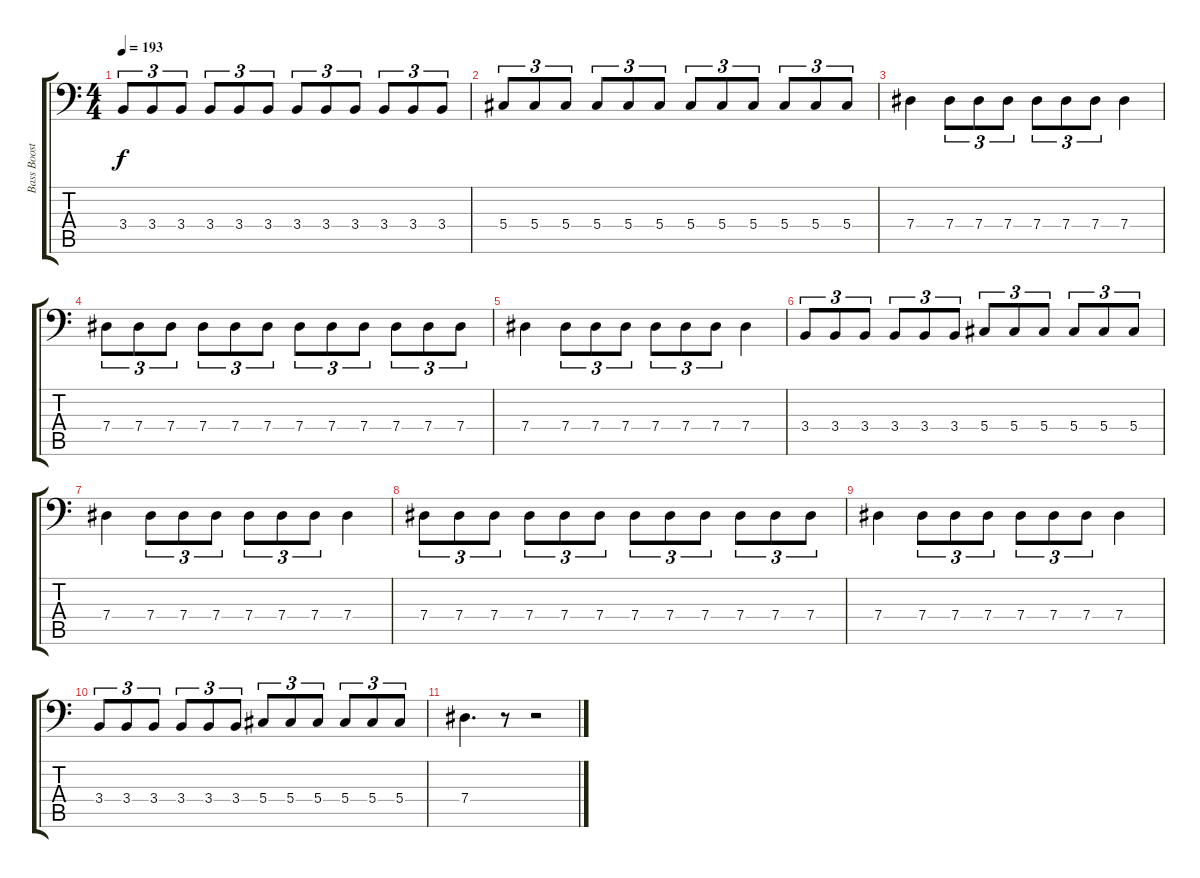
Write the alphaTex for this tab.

\track ("Bass Boost" "Bass Boost") {instrument slapbass1}
\staff {score tabs}
\tuning (B2 Gb2 Db2 Ab1 Eb1 Bb0) {hide}
\ts (4 4)
\tempo 193
\clef f4
\ks c
3.4.8{tu (3 2) dy f} 3.4.8{tu (3 2)} 3.4.8{tu (3 2)} 3.4.8{tu (3 2)} 3.4.8{tu (3 2)} 3.4.8{tu (3 2)} 3.4.8{tu (3 2)} 3.4.8{tu (3 2)} 3.4.8{tu (3 2)} 3.4.8{tu (3 2)} 3.4.8{tu (3 2)} 3.4.8{tu (3 2)} |
5.4.8{tu (3 2)} 5.4.8{tu (3 2)} 5.4.8{tu (3 2)} 5.4.8{tu (3 2)} 5.4.8{tu (3 2)} 5.4.8{tu (3 2)} 5.4.8{tu (3 2)} 5.4.8{tu (3 2)} 5.4.8{tu (3 2)} 5.4.8{tu (3 2)} 5.4.8{tu (3 2)} 5.4.8{tu (3 2)} |
7.4.4 7.4.8{tu (3 2)} 7.4.8{tu (3 2)} 7.4.8{tu (3 2)} 7.4.8{tu (3 2)} 7.4.8{tu (3 2)} 7.4.8{tu (3 2)} 7.4.4 |
7.4.8{tu (3 2)} 7.4.8{tu (3 2)} 7.4.8{tu (3 2)} 7.4.8{tu (3 2)} 7.4.8{tu (3 2)} 7.4.8{tu (3 2)} 7.4.8{tu (3 2)} 7.4.8{tu (3 2)} 7.4.8{tu (3 2)} 7.4.8{tu (3 2)} 7.4.8{tu (3 2)} 7.4.8{tu (3 2)} |
7.4.4 7.4.8{tu (3 2)} 7.4.8{tu (3 2)} 7.4.8{tu (3 2)} 7.4.8{tu (3 2)} 7.4.8{tu (3 2)} 7.4.8{tu (3 2)} 7.4.4 |
3.4.8{tu (3 2)} 3.4.8{tu (3 2)} 3.4.8{tu (3 2)} 3.4.8{tu (3 2)} 3.4.8{tu (3 2)} 3.4.8{tu (3 2)} 5.4.8{tu (3 2)} 5.4.8{tu (3 2)} 5.4.8{tu (3 2)} 5.4.8{tu (3 2)} 5.4.8{tu (3 2)} 5.4.8{tu (3 2)} |
7.4.4 7.4.8{tu (3 2)} 7.4.8{tu (3 2)} 7.4.8{tu (3 2)} 7.4.8{tu (3 2)} 7.4.8{tu (3 2)} 7.4.8{tu (3 2)} 7.4.4 |
7.4.8{tu (3 2)} 7.4.8{tu (3 2)} 7.4.8{tu (3 2)} 7.4.8{tu (3 2)} 7.4.8{tu (3 2)} 7.4.8{tu (3 2)} 7.4.8{tu (3 2)} 7.4.8{tu (3 2)} 7.4.8{tu (3 2)} 7.4.8{tu (3 2)} 7.4.8{tu (3 2)} 7.4.8{tu (3 2)} |
7.4.4 7.4.8{tu (3 2)} 7.4.8{tu (3 2)} 7.4.8{tu (3 2)} 7.4.8{tu (3 2)} 7.4.8{tu (3 2)} 7.4.8{tu (3 2)} 7.4.4 |
3.4.8{tu (3 2)} 3.4.8{tu (3 2)} 3.4.8{tu (3 2)} 3.4.8{tu (3 2)} 3.4.8{tu (3 2)} 3.4.8{tu (3 2)} 5.4.8{tu (3 2)} 5.4.8{tu (3 2)} 5.4.8{tu (3 2)} 5.4.8{tu (3 2)} 5.4.8{tu (3 2)} 5.4.8{tu (3 2)} |
7.4.4{d} r.8 r.2
